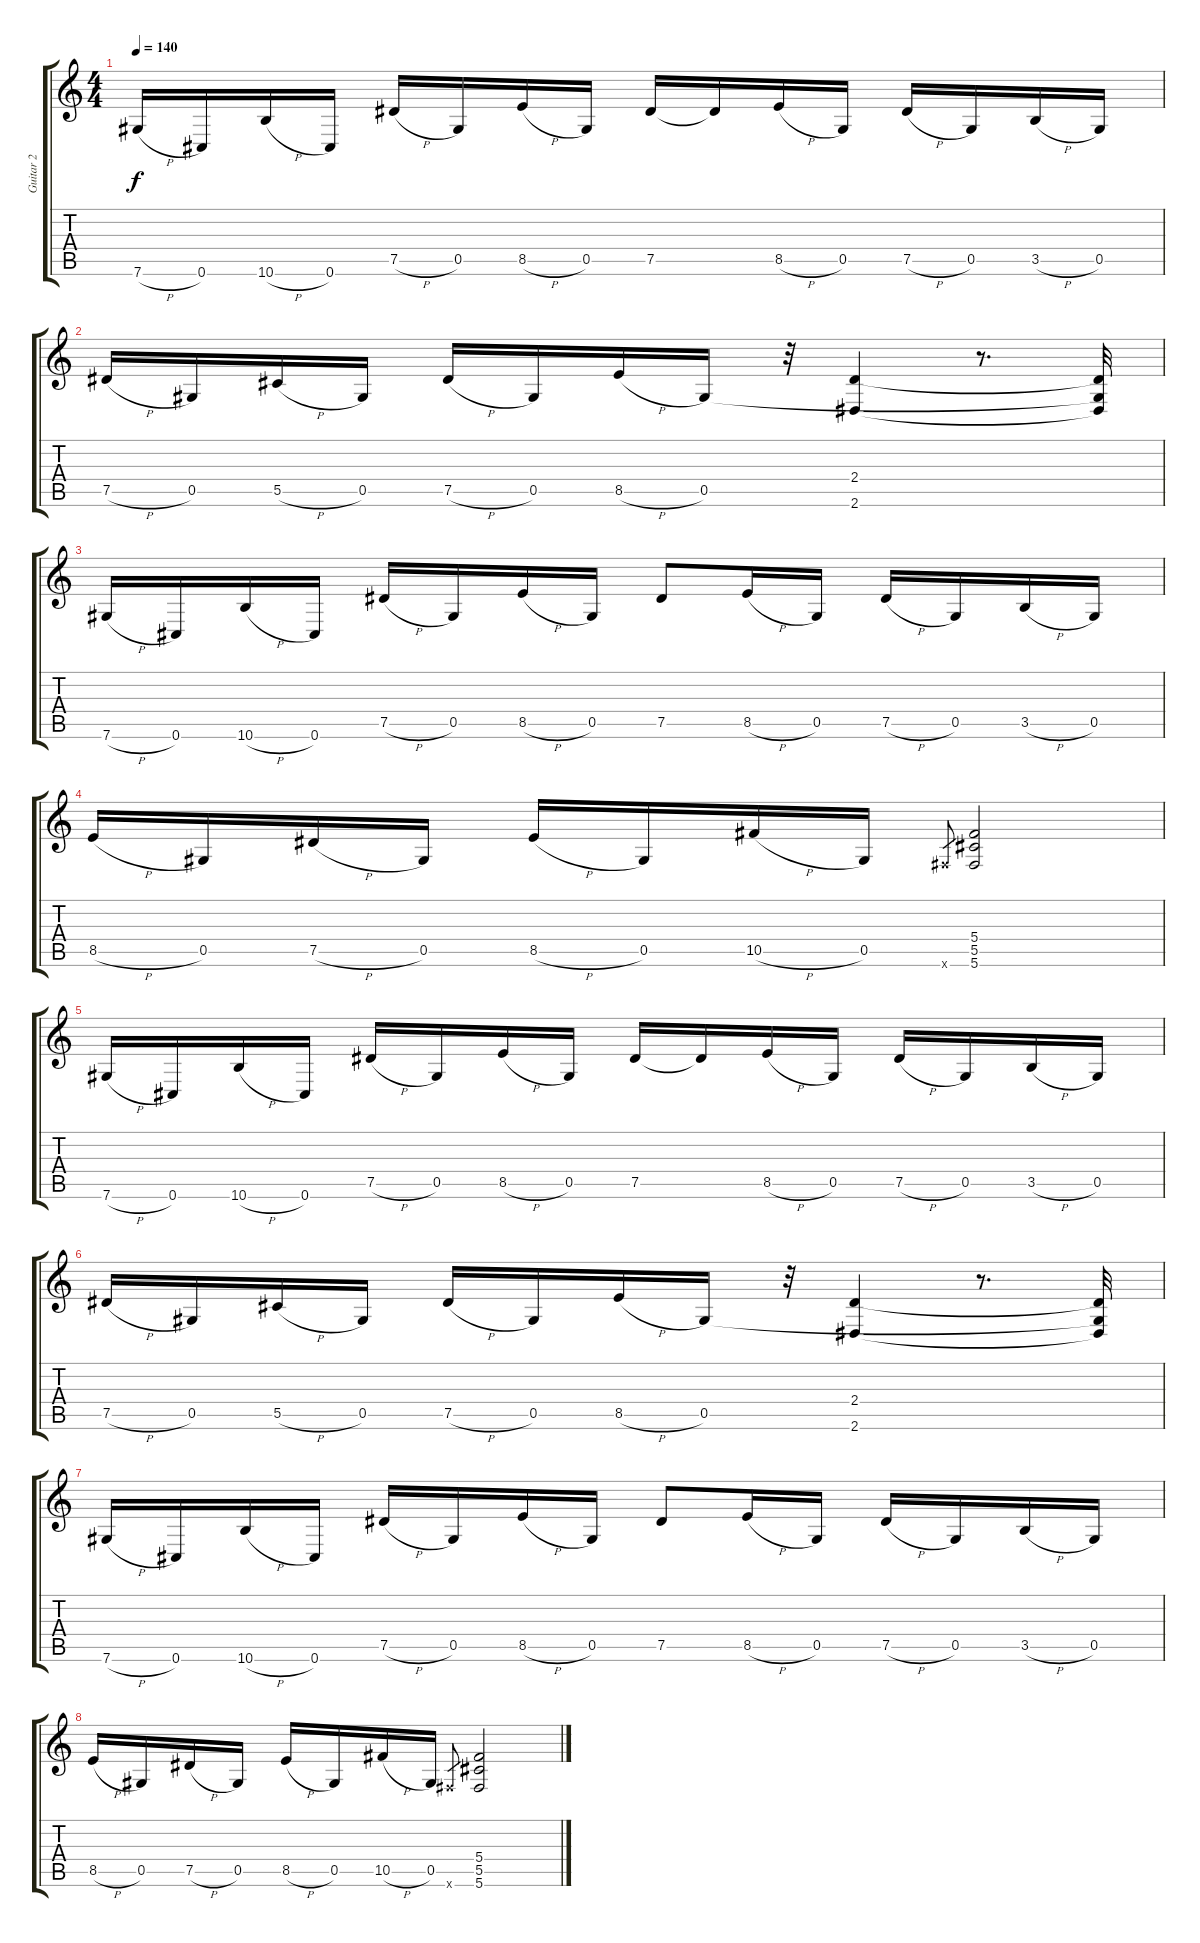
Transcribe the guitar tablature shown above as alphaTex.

\track ("Guitar 2" "Guitar 2") {instrument distortionguitar}
\staff {score tabs}
\tuning (Eb4 Bb3 Gb3 Db3 Ab2 Db2) {hide}
\ts (4 4)
\tempo 140
\clef g2
\ks c
7.6{h}.16{dy f} 0.6.16 10.6{h}.16 0.6.16 7.5{h}.16 0.5.16 8.5{h}.16 0.5.16 7.5.16 7.5{t}.16 8.5{h}.16 0.5.16 7.5{h}.16 0.5.16 3.5{h}.16 0.5.16 |
7.5{h}.16 0.5.16 5.5{h}.16 0.5.16 7.5{h}.16 0.5.16 8.5{h}.16 0.5.16 r.32 (2.4 2.6).4 r.8{d} (2.4{t} 0.5{t} 2.6{t}).32 |
7.6{h}.16 0.6.16 10.6{h}.16 0.6.16 7.5{h}.16 0.5.16 8.5{h}.16 0.5.16 7.5.8 8.5{h}.16 0.5.16 7.5{h}.16 0.5.16 3.5{h}.16 0.5.16 |
8.5{h}.16 0.5.16 7.5{h}.16 0.5.16 8.5{h}.16 0.5.16 10.5{h}.16 0.5.16 5.6{x}.8{gr} (5.4 5.5 5.6).2 |
7.6{h}.16 0.6.16 10.6{h}.16 0.6.16 7.5{h}.16 0.5.16 8.5{h}.16 0.5.16 7.5.16 7.5{t}.16 8.5{h}.16 0.5.16 7.5{h}.16 0.5.16 3.5{h}.16 0.5.16 |
7.5{h}.16 0.5.16 5.5{h}.16 0.5.16 7.5{h}.16 0.5.16 8.5{h}.16 0.5.16 r.32 (2.4 2.6).4 r.8{d} (2.4{t} 0.5{t} 2.6{t}).32 |
7.6{h}.16 0.6.16 10.6{h}.16 0.6.16 7.5{h}.16 0.5.16 8.5{h}.16 0.5.16 7.5.8 8.5{h}.16 0.5.16 7.5{h}.16 0.5.16 3.5{h}.16 0.5.16 |
8.5{h}.16 0.5.16 7.5{h}.16 0.5.16 8.5{h}.16 0.5.16 10.5{h}.16 0.5.16 5.6{x}.8{gr} (5.4 5.5 5.6).2
